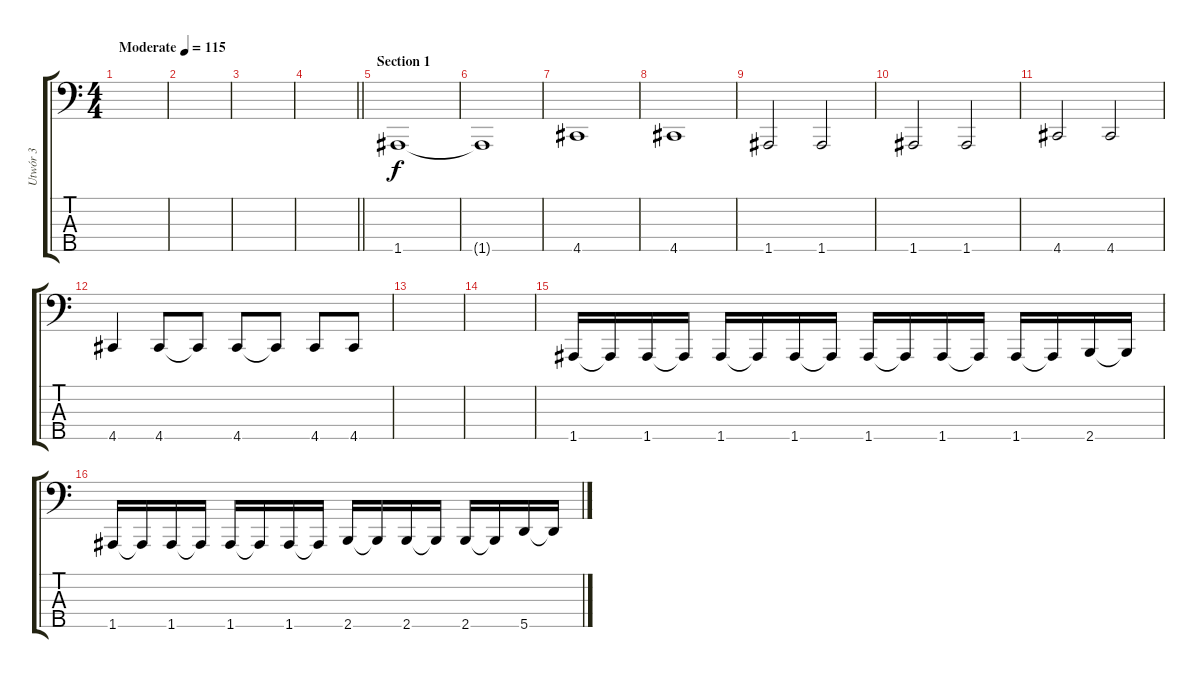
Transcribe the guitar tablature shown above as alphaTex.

\track ("Utwór 3" "Utwór 3") {instrument electricbassfinger}
\staff {score tabs}
\tuning (F2 C2 G1 D1 A0) {hide}
\ts (4 4)
\tempo (115 "Moderate")
\clef f4
\ks c
|
|
|
\barLineRight lightlight
|
\section ("" "Section 1")
1.5.1 |
1.5{t}.1 |
4.5.1 |
4.5.1 |
1.5.2 1.5.2 |
1.5.2 1.5.2 |
4.5.2 4.5.2 |
4.5.4 4.5.8 4.5{t}.8 4.5.8 4.5{t}.8 4.5.8 4.5.8 |
|
|
1.5.16 1.5{t}.16 1.5.16 1.5{t}.16 1.5.16 1.5{t}.16 1.5.16 1.5{t}.16 1.5.16 1.5{t}.16 1.5.16 1.5{t}.16 1.5.16 1.5{t}.16 2.5.16 2.5{t}.16 |
1.5.16 1.5{t}.16 1.5.16 1.5{t}.16 1.5.16 1.5{t}.16 1.5.16 1.5{t}.16 2.5.16 2.5{t}.16 2.5.16 2.5{t}.16 2.5.16 2.5{t}.16 5.5.16 5.5{t}.16
